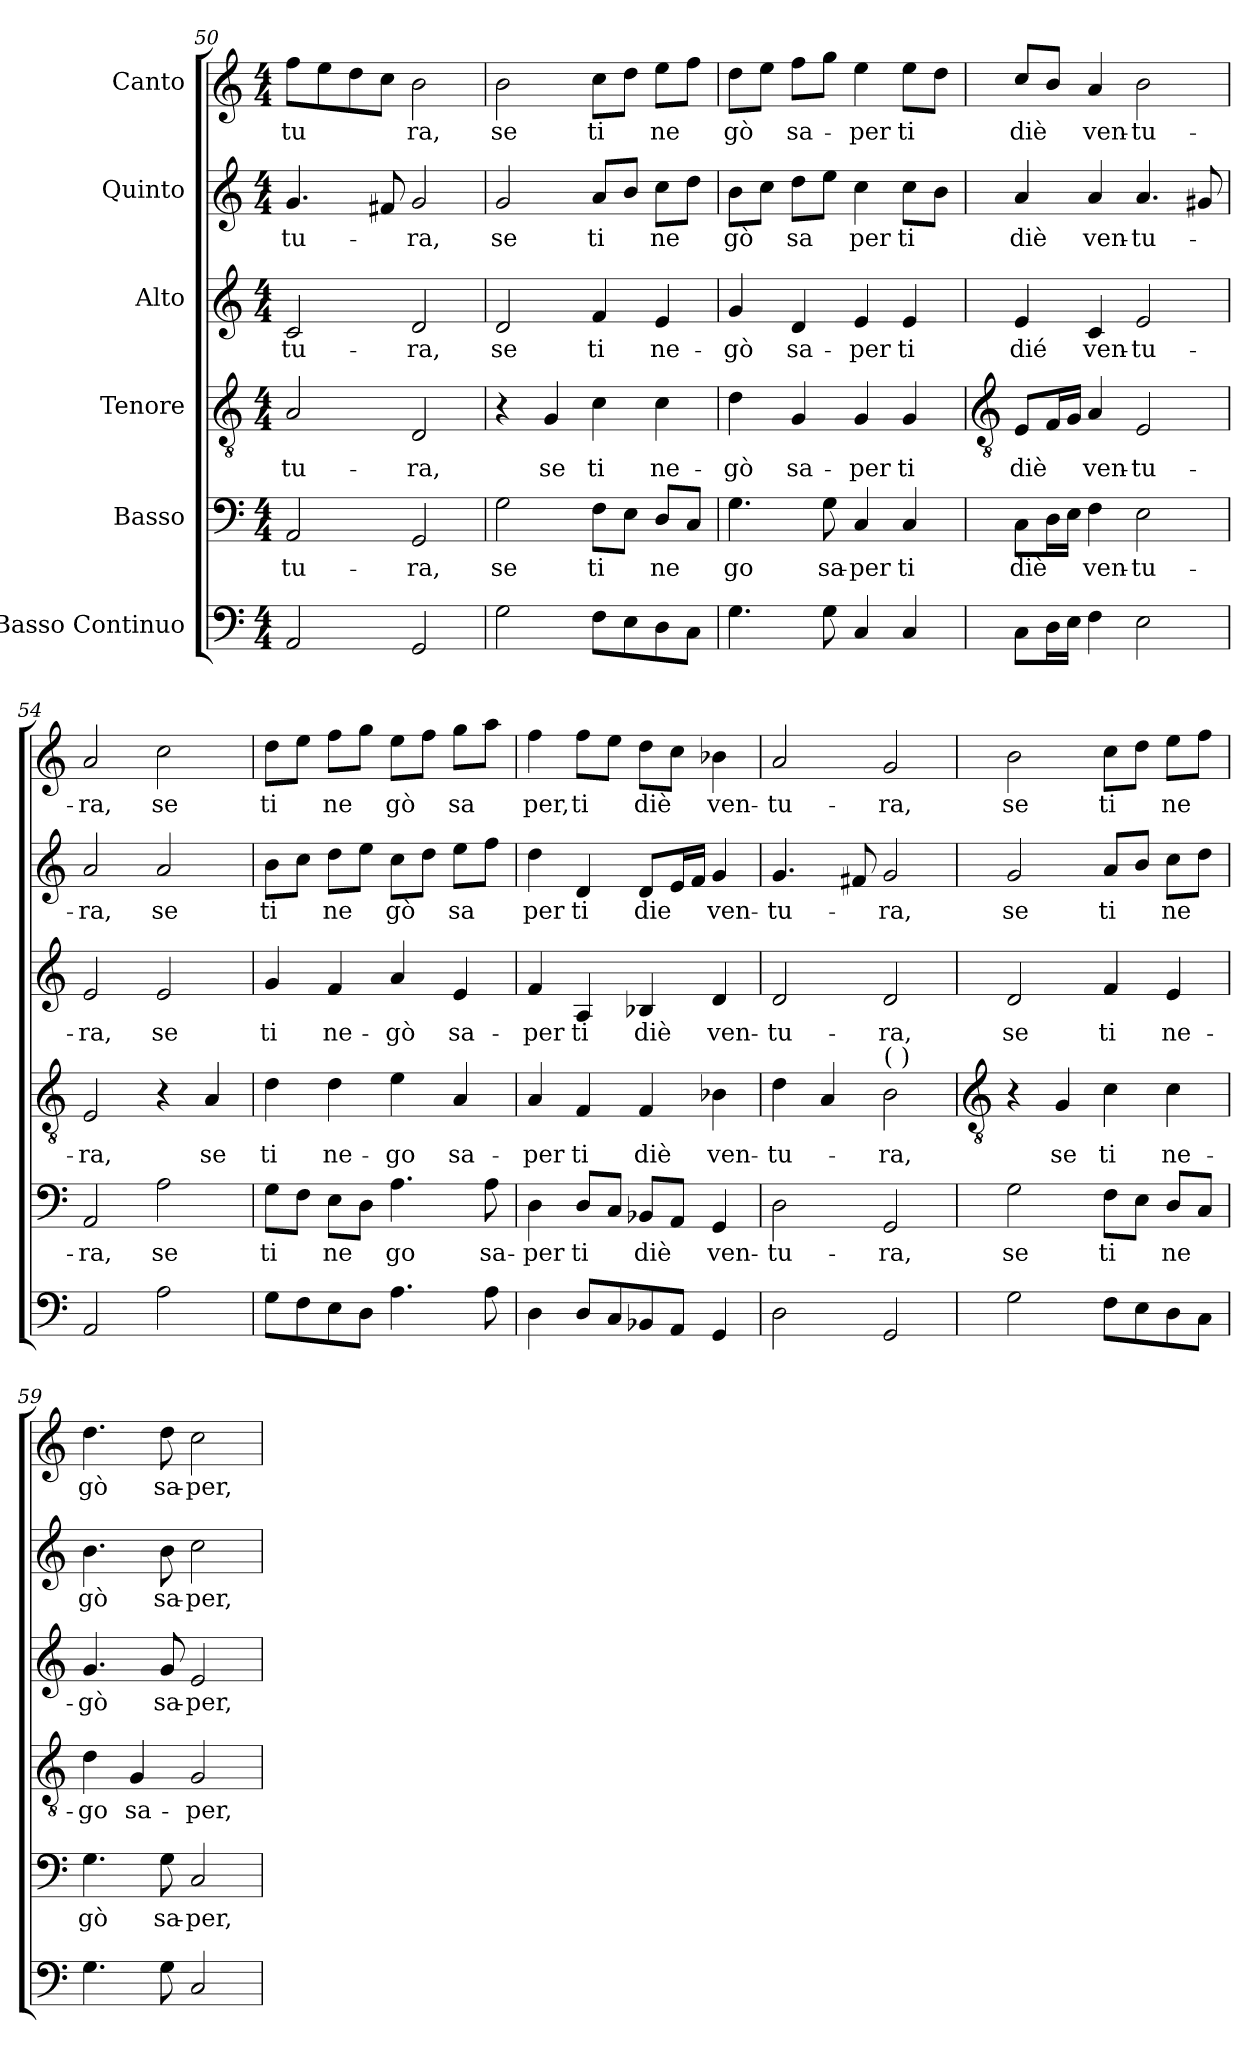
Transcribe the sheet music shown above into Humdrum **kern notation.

**kern	**kern	**text	**kern	**text	**kern	**text	**kern	**text	**kern	**text
*part6	*part5	*part5	*part4	*part4	*part3	*part3	*part2	*part2	*part1	*part1
*staff6	*staff5	*staff5	*staff4	*staff4	*staff3	*staff3	*staff2	*staff2	*staff1	*staff1
*I"Basso Continuo	*I"Basso	*	*I"Tenore	*	*I"Alto	*	*I"Quinto	*	*I"Canto	*
*clefF4	*clefF4	*	*clefGv2	*	*clefG2	*	*clefG2	*	*clefG2	*
*k[]	*k[]	*	*k[]	*	*k[]	*	*k[]	*	*k[]	*
*C:	*C:	*	*C:	*	*C:	*	*C:	*	*C:	*
*M4/4	*M4/4	*	*M4/4	*	*M4/4	*	*M4/4	*	*M4/4	*
=50	=50	=50	=50	=50	=50	=50	=50	=50	=50	=50
!	!	!LO:LY:b	!	!LO:LY:b	!	!LO:LY:b	!	!LO:LY:b	!	!LO:LY:b
2AA	2AA	tu-	2A	-tu-	2c	-tu-	4.g	-tu-	8ffL	-tu
.	.	.	.	.	.	.	.	.	8ee	.
.	.	.	.	.	.	.	.	.	8dd	.
.	.	.	.	.	.	.	8f#X	.	8ccJ	.
!	!	!LO:LY:b	!	!LO:LY:b	!	!LO:LY:b	!	!LO:LY:b	!	!LO:LY:b
2GG	2GG	-ra,	2D	-ra,	2d	-ra,	2g	-ra,	2b	ra,
=51	=51	=51	=51	=51	=51	=51	=51	=51	=51	=51
!	!	!LO:LY:b	!	!	!	!LO:LY:b	!	!LO:LY:b	!	!LO:LY:b
2G	2G	se	4r	.	2d	se	2g	se	2b	se
!	!	!	!	!LO:LY:b	!	!	!	!	!	!
.	.	.	4G	se	.	.	.	.	.	.
!	!	!LO:LY:b	!	!LO:LY:b	!	!LO:LY:b	!	!LO:LY:b	!	!LO:LY:b
8FL	8FL	ti	4c	ti	4f	ti	8aL	ti	8ccL	ti
8E	8EJ	.	.	.	.	.	8bJ	.	8ddJ	.
!	!	!LO:LY:b	!	!LO:LY:b	!	!LO:LY:b	!	!LO:LY:b	!	!LO:LY:b
8D	8DL	ne	4c	ne-	4e	ne-	8ccL	ne	8eeL	ne
8CJ	8CJ	.	.	.	.	.	8ddJ	.	8ffJ	.
=52	=52	=52	=52	=52	=52	=52	=52	=52	=52	=52
!	!	!LO:LY:b	!	!LO:LY:b	!	!LO:LY:b	!	!LO:LY:b	!	!LO:LY:b
4.G	4.G	go	4d	-gò	4g	-gò	8bL	gò	8ddL	gò
.	.	.	.	.	.	.	8ccJ	.	8eeJ	.
!	!	!	!	!LO:LY:b	!	!LO:LY:b	!	!LO:LY:b	!	!LO:LY:b
.	.	.	4G	sa-	4d	sa-	8ddL	sa	8ffL	sa-
!	!	!LO:LY:b	!	!	!	!	!	!	!	!
8G	8G	sa-	.	.	.	.	8eeJ	.	8ggJ	.
!	!	!LO:LY:b	!	!LO:LY:b	!	!LO:LY:b	!	!LO:LY:b	!	!LO:LY:b
4C	4C	-per	4G	-per	4e	-per	4cc	per	4ee	-per
!	!	!LO:LY:b	!	!LO:LY:b	!	!LO:LY:b	!	!LO:LY:b	!	!LO:LY:b
4C	4C	ti	4G	ti	4e	ti	8ccL	ti	8eeL	ti
.	.	.	.	.	.	.	8bJ	.	8ddJ	.
!!LO:LB:g=z
=53	=53	=53	=53	=53	=53	=53	=53	=53	=53	=53
*	*	*	*clefGv2	*	*	*	*	*	*	*
!	!	!LO:LY:b	!	!LO:LY:b	!	!LO:LY:b	!	!LO:LY:b	!	!LO:LY:b
8CL	8CL	diè	8EL	diè	4e	dié	4a	diè	8cc/L	diè
16DL	16DL	.	16FL	.	.	.	.	.	8b/J	.
16EJJ	16EJJ	.	16GJJ	.	.	.	.	.	.	.
!	!	!LO:LY:b	!	!LO:LY:b	!	!LO:LY:b	!	!LO:LY:b	!	!LO:LY:b
4F	4F	ven-	4A	ven-	4c	ven-	4a	ven-	4a	ven-
!	!	!LO:LY:b	!	!LO:LY:b	!	!LO:LY:b	!	!LO:LY:b	!	!LO:LY:b
2E	2E	-tu-	2E	-tu-	2e	-tu-	4.a	-tu-	2b	-tu-
.	.	.	.	.	.	.	8g#X	.	.	.
=54	=54	=54	=54	=54	=54	=54	=54	=54	=54	=54
!	!	!LO:LY:b	!	!LO:LY:b	!	!LO:LY:b	!	!LO:LY:b	!	!LO:LY:b
2AA	2AA	-ra,	2E	-ra,	2e	-ra,	2a	-ra,	2a	-ra,
!	!	!LO:LY:b	!	!	!	!LO:LY:b	!	!LO:LY:b	!	!LO:LY:b
2A	2A	se	4r	.	2e	se	2a	se	2cc	se
!	!	!	!	!LO:LY:b	!	!	!	!	!	!
.	.	.	4A	se	.	.	.	.	.	.
=55	=55	=55	=55	=55	=55	=55	=55	=55	=55	=55
!	!	!LO:LY:b	!	!LO:LY:b	!	!LO:LY:b	!	!LO:LY:b	!	!LO:LY:b
8GL	8GL	ti	4d	ti	4g	ti	8bL	ti	8ddL	ti
8F	8FJ	.	.	.	.	.	8ccJ	.	8eeJ	.
!	!	!LO:LY:b	!	!LO:LY:b	!	!LO:LY:b	!	!LO:LY:b	!	!LO:LY:b
8E	8EL	ne	4d	ne-	4f	ne-	8ddL	ne	8ffL	ne
8DJ	8DJ	.	.	.	.	.	8eeJ	.	8ggJ	.
!	!	!LO:LY:b	!	!LO:LY:b	!	!LO:LY:b	!	!LO:LY:b	!	!LO:LY:b
4.A	4.A	go	4e	-go	4a	-gò	8ccL	gò	8eeL	gò
.	.	.	.	.	.	.	8ddJ	.	8ffJ	.
!	!	!	!	!LO:LY:b	!	!LO:LY:b	!	!LO:LY:b	!	!LO:LY:b
.	.	.	4A	sa-	4e	sa-	8eeL	sa	8ggL	sa
!	!	!LO:LY:b	!	!	!	!	!	!	!	!
8A	8A	sa-	.	.	.	.	8ffJ	.	8aaJ	.
=56	=56	=56	=56	=56	=56	=56	=56	=56	=56	=56
!	!	!LO:LY:b	!	!LO:LY:b	!	!LO:LY:b	!	!LO:LY:b	!	!LO:LY:b
4D	4D	-per	4A	-per	4f	-per	4dd	per	4ff	per,
!	!	!LO:LY:b	!	!LO:LY:b	!	!LO:LY:b	!	!LO:LY:b	!	!LO:LY:b
8DL	8DL	ti	4F	ti	4A	ti	4d	ti	8ffL	ti
8C	8CJ	.	.	.	.	.	.	.	8eeJ	.
!	!	!LO:LY:b	!	!LO:LY:b	!	!LO:LY:b	!	!LO:LY:b	!	!LO:LY:b
8BB-X	8BB-XL	diè	4F	diè	4B-X	diè	8dL	die	8ddL	diè
8AAJ	8AAJ	.	.	.	.	.	16eL	.	8ccJ	.
.	.	.	.	.	.	.	16fJJ	.	.	.
!	!	!LO:LY:b	!	!LO:LY:b	!	!LO:LY:b	!	!LO:LY:b	!	!LO:LY:b
4GG	4GG	ven-	4B-X	ven-	4d	ven-	4g	ven-	4b-X	ven-
=57	=57	=57	=57	=57	=57	=57	=57	=57	=57	=57
!	!	!LO:LY:b	!	!LO:LY:b	!	!LO:LY:b	!	!LO:LY:b	!	!LO:LY:b
2D	2D	-tu-	4d	-tu-	2d	-tu-	4.g	-tu-	2a	-tu-
.	.	.	4A	.	.	.	.	.	.	.
.	.	.	.	.	.	.	8f#X	.	.	.
!	!	!	!LO:TX:a:t=(  )	!	!	!	!	!	!	!
!	!	!LO:LY:b	!	!LO:LY:b	!	!LO:LY:b	!	!LO:LY:b	!	!LO:LY:b
2GG	2GG	-ra,	2B	-ra,	2d	-ra,	2g	-ra,	2g	-ra,
!!LO:LB:g=z
=58	=58	=58	=58	=58	=58	=58	=58	=58	=58	=58
*	*	*	*clefGv2	*	*	*	*	*	*	*
!	!	!LO:LY:b	!	!	!	!LO:LY:b	!	!LO:LY:b	!	!LO:LY:b
2G	2G	se	4r	.	2d	se	2g	se	2b	se
!	!	!	!	!LO:LY:b	!	!	!	!	!	!
.	.	.	4G	se	.	.	.	.	.	.
!	!	!LO:LY:b	!	!LO:LY:b	!	!LO:LY:b	!	!LO:LY:b	!	!LO:LY:b
8FL	8FL	ti	4c	ti	4f	ti	8aL	ti	8ccL	ti
8E	8EJ	.	.	.	.	.	8bJ	.	8ddJ	.
!	!	!LO:LY:b	!	!LO:LY:b	!	!LO:LY:b	!	!LO:LY:b	!	!LO:LY:b
8D	8DL	ne	4c	ne-	4e	ne-	8ccL	ne	8eeL	ne
8CJ	8CJ	.	.	.	.	.	8ddJ	.	8ffJ	.
=59	=59	=59	=59	=59	=59	=59	=59	=59	=59	=59
!	!	!LO:LY:b	!	!LO:LY:b	!	!LO:LY:b	!	!LO:LY:b	!	!LO:LY:b
4.G	4.G	gò	4d	-go	4.g	-gò	4.b	gò	4.dd	gò
!	!	!	!	!LO:LY:b	!	!	!	!	!	!
.	.	.	4G	sa-	.	.	.	.	.	.
!	!	!LO:LY:b	!	!	!	!LO:LY:b	!	!LO:LY:b	!	!LO:LY:b
8G	8G	sa-	.	.	8g	sa-	8b	sa-	8dd	sa-
!	!	!LO:LY:b	!	!LO:LY:b	!	!LO:LY:b	!	!LO:LY:b	!	!LO:LY:b
2C	2C	-per,	2G	-per,	2e	-per,	2cc	-per,	2cc	-per,
=	=	=	=	=	=	=	=	=	=	=
*-	*-	*-	*-	*-	*-	*-	*-	*-	*-	*-
